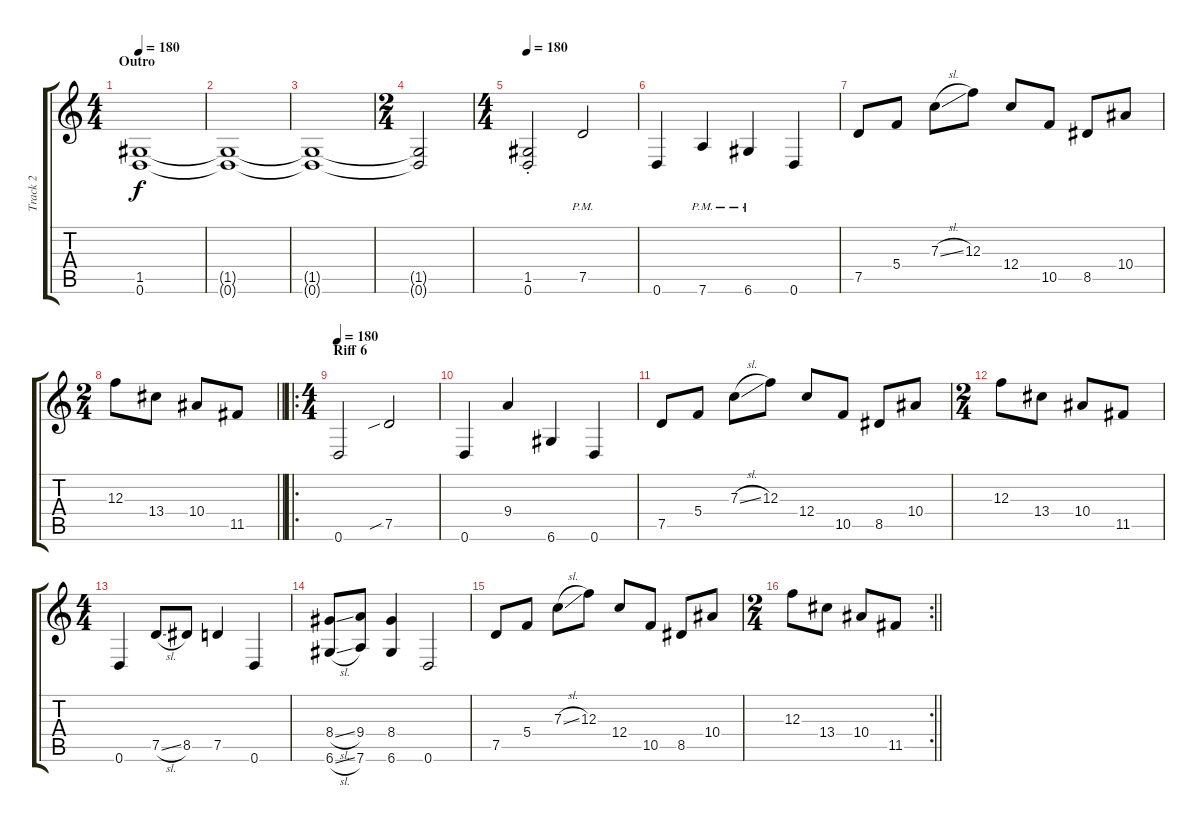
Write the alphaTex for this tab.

\track ("Track 2" "Track 2") {instrument distortionguitar}
\staff {score tabs}
\tuning (D4 A3 F3 C3 G2 D2) {hide}
\ts (4 4)
\section ("" "Outro")
\tempo 180
\clef g2
\ks c
(1.5 0.6).1{dy f} |
(1.5{t} 0.6{t}).1 |
(1.5{t} 0.6{t}).1 |
\ts (2 4)
(1.5{t} 0.6{t}).2 |
\ts (4 4)
\tempo 180
(1.5{st} 0.6).2 7.5{pm}.2 |
0.6.4 7.6{pm}.4 6.6{pm}.4 0.6.4 |
7.5.8 5.4.8 7.3{sl}.8 12.3.8 12.4.8 10.5.8 8.5.8 10.4.8 |
\ts (2 4)
\barLineRight lightlight
12.3.8 13.4.8 10.4.8 11.5.8 |
\ro
\ts (4 4)
\section ("" "Riff 6")
\tempo 180
0.6.2 7.5{sib}.2 |
0.6.4 9.4.4 6.6.4 0.6.4 |
7.5.8 5.4.8 7.3{sl}.8 12.3.8 12.4.8 10.5.8 8.5.8 10.4.8 |
\ts (2 4)
12.3.8 13.4.8 10.4.8 11.5.8 |
\ts (4 4)
0.6.4 7.5{sl}.8 8.5.8 7.5.4 0.6.4 |
(8.4{sl} 6.6{sl}).8 (9.4 7.6).8 (8.4 6.6).4 0.6.2 |
7.5.8 5.4.8 7.3{sl}.8 12.3.8 12.4.8 10.5.8 8.5.8 10.4.8 |
\rc 2
\ts (2 4)
\barLineRight lightlight
12.3.8 13.4.8 10.4.8 11.5.8
